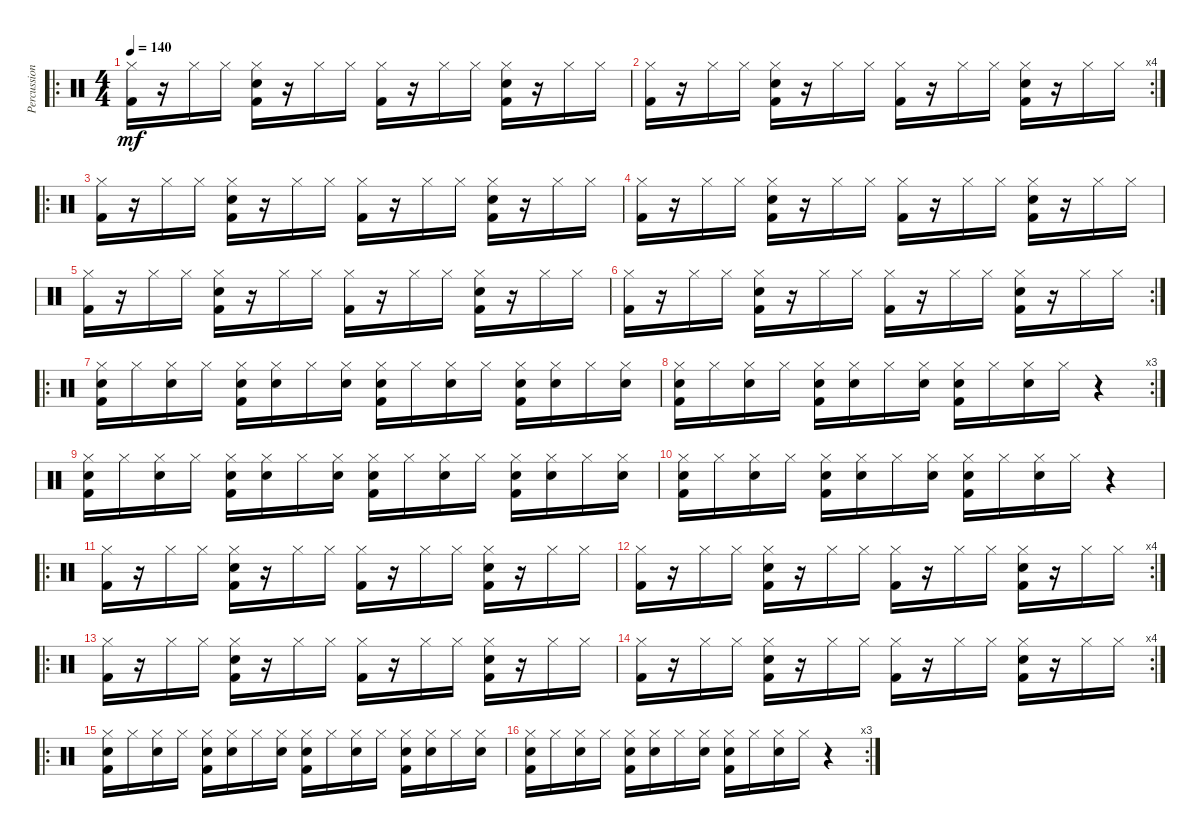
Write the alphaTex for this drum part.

\track ("Percussion" "Percussion") {instrument percussion}
\staff {score}
\articulation defaults
\ro
\ts (4 4)
\tempo 140
\clef neutral
\ks c
("Hi-Hat (closed)" "Kick (hit) 2").16{dy mf} r.16 "Hi-Hat (closed)".16 "Hi-Hat (closed)".16 ("Hi-Hat (closed)" "Electric Snare (hit)" "Kick (hit) 2").16 r.16 "Hi-Hat (closed)".16 "Hi-Hat (closed)".16 ("Hi-Hat (closed)" "Kick (hit) 2").16 r.16 "Hi-Hat (closed)".16 "Hi-Hat (closed)".16 ("Hi-Hat (closed)" "Electric Snare (hit)" "Kick (hit) 2").16 r.16 "Hi-Hat (closed)".16 "Hi-Hat (closed)".16 |
\rc 4
("Hi-Hat (closed)" "Kick (hit) 2").16 r.16 "Hi-Hat (closed)".16 "Hi-Hat (closed)".16 ("Hi-Hat (closed)" "Electric Snare (hit)" "Kick (hit) 2").16 r.16 "Hi-Hat (closed)".16 "Hi-Hat (closed)".16 ("Hi-Hat (closed)" "Kick (hit) 2").16 r.16 "Hi-Hat (closed)".16 "Hi-Hat (closed)".16 ("Hi-Hat (closed)" "Electric Snare (hit)" "Kick (hit) 2").16 r.16 "Hi-Hat (closed)".16 "Hi-Hat (closed)".16 |
\ro
("Hi-Hat (closed)" "Kick (hit) 2").16 r.16 "Hi-Hat (closed)".16 "Hi-Hat (closed)".16 ("Hi-Hat (closed)" "Electric Snare (hit)" "Kick (hit) 2").16 r.16 "Hi-Hat (closed)".16 "Hi-Hat (closed)".16 ("Hi-Hat (closed)" "Kick (hit) 2").16 r.16 "Hi-Hat (closed)".16 "Hi-Hat (closed)".16 ("Hi-Hat (closed)" "Electric Snare (hit)" "Kick (hit) 2").16 r.16 "Hi-Hat (closed)".16 "Hi-Hat (closed)".16 |
("Hi-Hat (closed)" "Kick (hit) 2").16 r.16 "Hi-Hat (closed)".16 "Hi-Hat (closed)".16 ("Hi-Hat (closed)" "Electric Snare (hit)" "Kick (hit) 2").16 r.16 "Hi-Hat (closed)".16 "Hi-Hat (closed)".16 ("Hi-Hat (closed)" "Kick (hit) 2").16 r.16 "Hi-Hat (closed)".16 "Hi-Hat (closed)".16 ("Hi-Hat (closed)" "Electric Snare (hit)" "Kick (hit) 2").16 r.16 "Hi-Hat (closed)".16 "Hi-Hat (closed)".16 |
("Hi-Hat (closed)" "Kick (hit) 2").16 r.16 "Hi-Hat (closed)".16 "Hi-Hat (closed)".16 ("Hi-Hat (closed)" "Electric Snare (hit)" "Kick (hit) 2").16 r.16 "Hi-Hat (closed)".16 "Hi-Hat (closed)".16 ("Hi-Hat (closed)" "Kick (hit) 2").16 r.16 "Hi-Hat (closed)".16 "Hi-Hat (closed)".16 ("Hi-Hat (closed)" "Electric Snare (hit)" "Kick (hit) 2").16 r.16 "Hi-Hat (closed)".16 "Hi-Hat (closed)".16 |
\rc 2
("Hi-Hat (closed)" "Kick (hit) 2").16 r.16 "Hi-Hat (closed)".16 "Hi-Hat (closed)".16 ("Hi-Hat (closed)" "Electric Snare (hit)" "Kick (hit) 2").16 r.16 "Hi-Hat (closed)".16 "Hi-Hat (closed)".16 ("Hi-Hat (closed)" "Kick (hit) 2").16 r.16 "Hi-Hat (closed)".16 "Hi-Hat (closed)".16 ("Hi-Hat (closed)" "Electric Snare (hit)" "Kick (hit) 2").16 r.16 "Hi-Hat (closed)".16 "Hi-Hat (closed)".16 |
\ro
("Hi-Hat (closed)" "Electric Snare (hit)" "Kick (hit) 2").16 "Hi-Hat (closed)".16 ("Hi-Hat (closed)" "Electric Snare (hit)").16 "Hi-Hat (closed)".16 ("Hi-Hat (closed)" "Electric Snare (hit)" "Kick (hit) 2").16 ("Hi-Hat (closed)" "Electric Snare (hit)").16 "Hi-Hat (closed)".16 ("Hi-Hat (closed)" "Electric Snare (hit)").16 ("Hi-Hat (closed)" "Electric Snare (hit)" "Kick (hit) 2").16 "Hi-Hat (closed)".16 ("Hi-Hat (closed)" "Electric Snare (hit)").16 "Hi-Hat (closed)".16 ("Hi-Hat (closed)" "Electric Snare (hit)" "Kick (hit) 2").16 ("Hi-Hat (closed)" "Electric Snare (hit)").16 "Hi-Hat (closed)".16 ("Hi-Hat (closed)" "Electric Snare (hit)").16 |
\rc 3
("Hi-Hat (closed)" "Electric Snare (hit)" "Kick (hit) 2").16 "Hi-Hat (closed)".16 ("Hi-Hat (closed)" "Electric Snare (hit)").16 "Hi-Hat (closed)".16 ("Hi-Hat (closed)" "Electric Snare (hit)" "Kick (hit) 2").16 ("Hi-Hat (closed)" "Electric Snare (hit)").16 "Hi-Hat (closed)".16 ("Hi-Hat (closed)" "Electric Snare (hit)").16 ("Hi-Hat (closed)" "Electric Snare (hit)" "Kick (hit) 2").16 "Hi-Hat (closed)".16 ("Hi-Hat (closed)" "Electric Snare (hit)").16 "Hi-Hat (closed)".16 r.4 |
("Hi-Hat (closed)" "Electric Snare (hit)" "Kick (hit) 2").16 "Hi-Hat (closed)".16 ("Hi-Hat (closed)" "Electric Snare (hit)").16 "Hi-Hat (closed)".16 ("Hi-Hat (closed)" "Electric Snare (hit)" "Kick (hit) 2").16 ("Hi-Hat (closed)" "Electric Snare (hit)").16 "Hi-Hat (closed)".16 ("Hi-Hat (closed)" "Electric Snare (hit)").16 ("Hi-Hat (closed)" "Electric Snare (hit)" "Kick (hit) 2").16 "Hi-Hat (closed)".16 ("Hi-Hat (closed)" "Electric Snare (hit)").16 "Hi-Hat (closed)".16 ("Hi-Hat (closed)" "Electric Snare (hit)" "Kick (hit) 2").16 ("Hi-Hat (closed)" "Electric Snare (hit)").16 "Hi-Hat (closed)".16 ("Hi-Hat (closed)" "Electric Snare (hit)").16 |
("Hi-Hat (closed)" "Electric Snare (hit)" "Kick (hit) 2").16 "Hi-Hat (closed)".16 ("Hi-Hat (closed)" "Electric Snare (hit)").16 "Hi-Hat (closed)".16 ("Hi-Hat (closed)" "Electric Snare (hit)" "Kick (hit) 2").16 ("Hi-Hat (closed)" "Electric Snare (hit)").16 "Hi-Hat (closed)".16 ("Hi-Hat (closed)" "Electric Snare (hit)").16 ("Hi-Hat (closed)" "Electric Snare (hit)" "Kick (hit) 2").16 "Hi-Hat (closed)".16 ("Hi-Hat (closed)" "Electric Snare (hit)").16 "Hi-Hat (closed)".16 r.4 |
\ro
("Hi-Hat (closed)" "Kick (hit) 2").16 r.16 "Hi-Hat (closed)".16 "Hi-Hat (closed)".16 ("Hi-Hat (closed)" "Electric Snare (hit)" "Kick (hit) 2").16 r.16 "Hi-Hat (closed)".16 "Hi-Hat (closed)".16 ("Hi-Hat (closed)" "Kick (hit) 2").16 r.16 "Hi-Hat (closed)".16 "Hi-Hat (closed)".16 ("Hi-Hat (closed)" "Electric Snare (hit)" "Kick (hit) 2").16 r.16 "Hi-Hat (closed)".16 "Hi-Hat (closed)".16 |
\rc 4
("Hi-Hat (closed)" "Kick (hit) 2").16 r.16 "Hi-Hat (closed)".16 "Hi-Hat (closed)".16 ("Hi-Hat (closed)" "Electric Snare (hit)" "Kick (hit) 2").16 r.16 "Hi-Hat (closed)".16 "Hi-Hat (closed)".16 ("Hi-Hat (closed)" "Kick (hit) 2").16 r.16 "Hi-Hat (closed)".16 "Hi-Hat (closed)".16 ("Hi-Hat (closed)" "Electric Snare (hit)" "Kick (hit) 2").16 r.16 "Hi-Hat (closed)".16 "Hi-Hat (closed)".16 |
\ro
("Hi-Hat (closed)" "Kick (hit) 2").16 r.16 "Hi-Hat (closed)".16 "Hi-Hat (closed)".16 ("Hi-Hat (closed)" "Electric Snare (hit)" "Kick (hit) 2").16 r.16 "Hi-Hat (closed)".16 "Hi-Hat (closed)".16 ("Hi-Hat (closed)" "Kick (hit) 2").16 r.16 "Hi-Hat (closed)".16 "Hi-Hat (closed)".16 ("Hi-Hat (closed)" "Electric Snare (hit)" "Kick (hit) 2").16 r.16 "Hi-Hat (closed)".16 "Hi-Hat (closed)".16 |
\rc 4
("Hi-Hat (closed)" "Kick (hit) 2").16 r.16 "Hi-Hat (closed)".16 "Hi-Hat (closed)".16 ("Hi-Hat (closed)" "Electric Snare (hit)" "Kick (hit) 2").16 r.16 "Hi-Hat (closed)".16 "Hi-Hat (closed)".16 ("Hi-Hat (closed)" "Kick (hit) 2").16 r.16 "Hi-Hat (closed)".16 "Hi-Hat (closed)".16 ("Hi-Hat (closed)" "Electric Snare (hit)" "Kick (hit) 2").16 r.16 "Hi-Hat (closed)".16 "Hi-Hat (closed)".16 |
\ro
("Hi-Hat (closed)" "Electric Snare (hit)" "Kick (hit) 2").16 "Hi-Hat (closed)".16 ("Hi-Hat (closed)" "Electric Snare (hit)").16 "Hi-Hat (closed)".16 ("Hi-Hat (closed)" "Electric Snare (hit)" "Kick (hit) 2").16 ("Hi-Hat (closed)" "Electric Snare (hit)").16 "Hi-Hat (closed)".16 ("Hi-Hat (closed)" "Electric Snare (hit)").16 ("Hi-Hat (closed)" "Electric Snare (hit)" "Kick (hit) 2").16 "Hi-Hat (closed)".16 ("Hi-Hat (closed)" "Electric Snare (hit)").16 "Hi-Hat (closed)".16 ("Hi-Hat (closed)" "Electric Snare (hit)" "Kick (hit) 2").16 ("Hi-Hat (closed)" "Electric Snare (hit)").16 "Hi-Hat (closed)".16 ("Hi-Hat (closed)" "Electric Snare (hit)").16 |
\rc 3
("Hi-Hat (closed)" "Electric Snare (hit)" "Kick (hit) 2").16 "Hi-Hat (closed)".16 ("Hi-Hat (closed)" "Electric Snare (hit)").16 "Hi-Hat (closed)".16 ("Hi-Hat (closed)" "Electric Snare (hit)" "Kick (hit) 2").16 ("Hi-Hat (closed)" "Electric Snare (hit)").16 "Hi-Hat (closed)".16 ("Hi-Hat (closed)" "Electric Snare (hit)").16 ("Hi-Hat (closed)" "Electric Snare (hit)" "Kick (hit) 2").16 "Hi-Hat (closed)".16 ("Hi-Hat (closed)" "Electric Snare (hit)").16 "Hi-Hat (closed)".16 r.4
